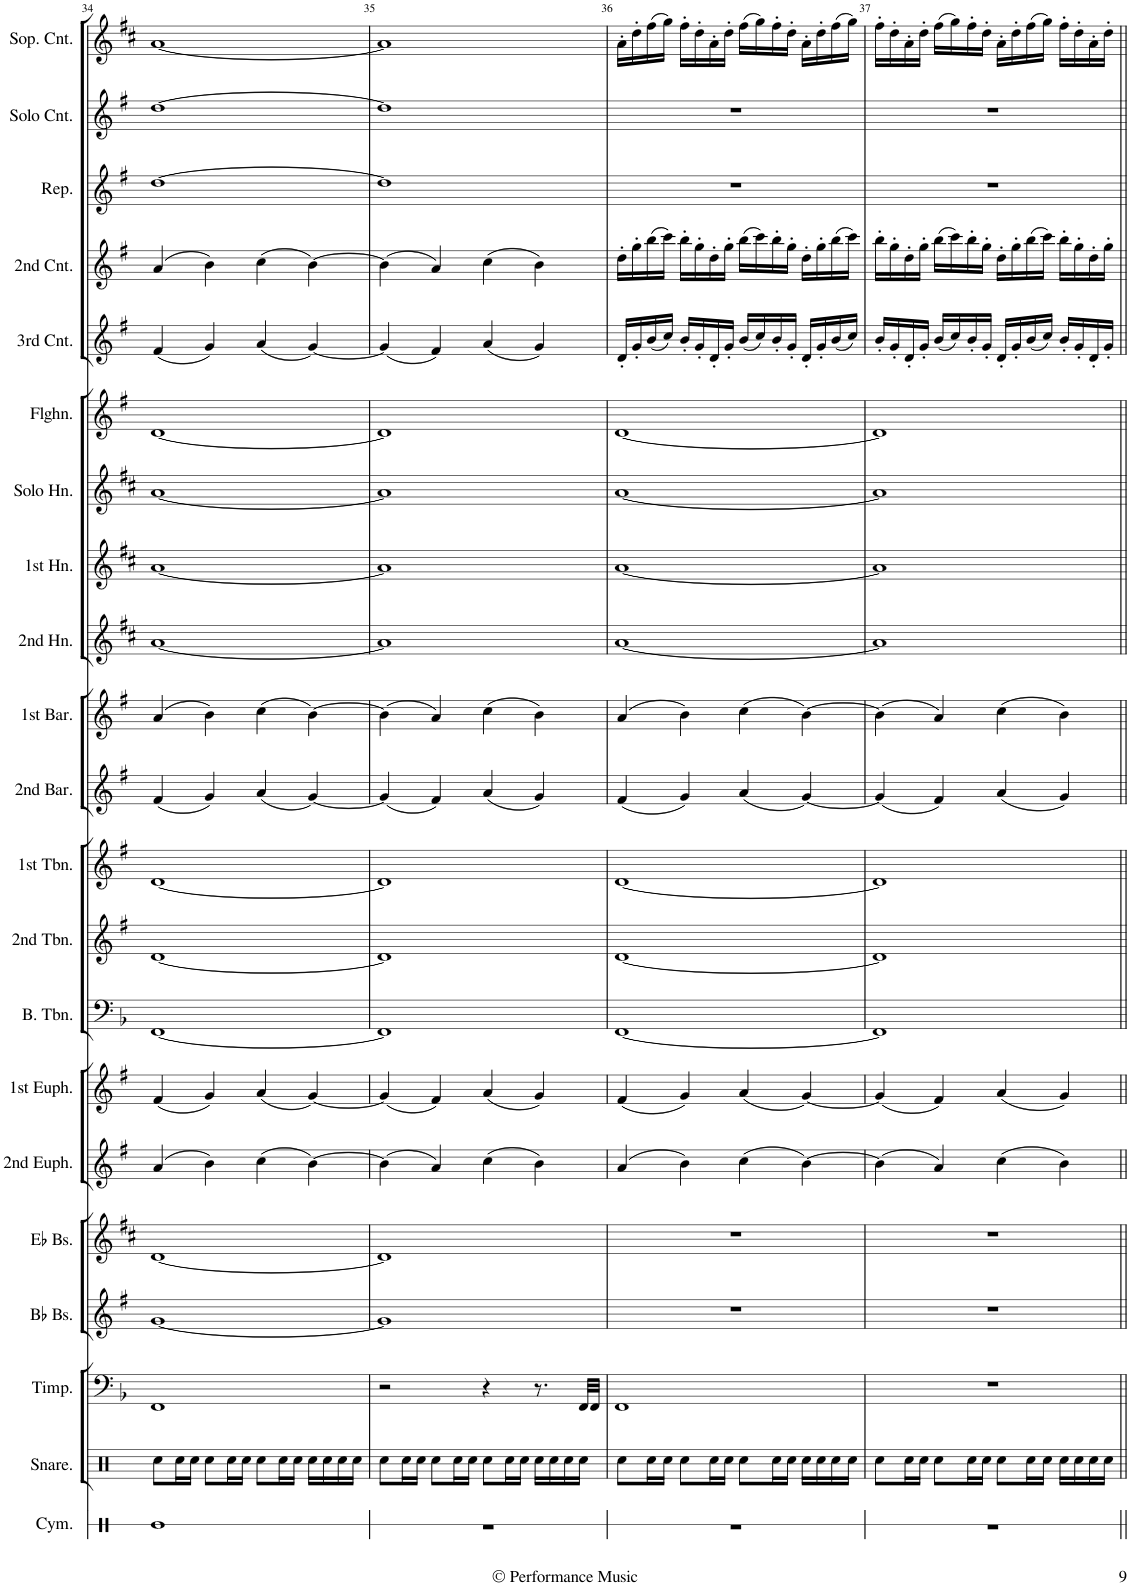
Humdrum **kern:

**kern	**kern	**kern	**kern	**kern	**kern	**kern	**kern	**kern	**kern	**kern	**kern	**kern	**kern	**kern	**kern	**kern	**kern	**kern	**kern	**kern
*part21	*part20	*part19	*part18	*part17	*part16	*part15	*part14	*part13	*part12	*part11	*part10	*part9	*part8	*part7	*part6	*part5	*part4	*part3	*part2	*part1
*staff21	*staff20	*staff19	*staff18	*staff17	*staff16	*staff15	*staff14	*staff13	*staff12	*staff11	*staff10	*staff9	*staff8	*staff7	*staff6	*staff5	*staff4	*staff3	*staff2	*staff1
*I"Cymbal	*I"Snare Drum	*I"Timpani	*I"Bb Bass	*I"Eb Bass	*I"2nd Euphonium	*I"1st Euphonium	*I"Bass Trombone	*I"2nd Trombone	*I"1st Trombone	*I"2nd Baritone	*I"1st Baritone	*I"2nd Horn	*I"1st Horn	*I"Solo Horn	*I"Flugelhorn	*I"3rd Cornet	*I"2nd Cornet	*I"Repiano	*I"Solo Cornet	*I"Soprano Cornet
*I'Cym.	*I'Snare.	*I'Timp.	*I'Bb Bs.	*I'Eb Bs.	*I'2nd Euph.	*I'1st Euph.	*I'B. Tbn.	*I'2nd Tbn.	*I'1st Tbn.	*I'2nd Bar.	*I'1st Bar.	*I'2nd Hn.	*I'1st Hn.	*I'Solo Hn.	*I'Flghn.	*I'3rd Cnt.	*I'2nd Cnt.	*I'Rep.	*I'Solo Cnt.	*I'Sop. Cnt.
!!LO:PB:g=z
*clefX	*clefX	*clefF4	*clefG2	*clefG2	*clefG2	*clefG2	*clefF4	*clefG2	*clefG2	*clefG2	*clefG2	*clefG2	*clefG2	*clefG2	*clefG2	*clefG2	*clefG2	*clefG2	*clefG2	*clefG2
*	*	*	*Trd15c26	*Trd12c21	*	*Trd8c14	*	*Trd8c14	*Trd8c14	*Trd8c14	*Trd8c14	*Trd5c9	*Trd5c9	*Trd5c9	*Trd1c2	*Trd1c2	*Trd1c2	*Trd1c2	*Trd1c2	*Trd-2c-3
*k[]	*k[]	*k[b-]	*k[f#]	*k[f#c#]	*k[f#]	*k[f#]	*k[b-]	*k[f#]	*k[f#]	*k[f#]	*k[f#]	*k[f#c#]	*k[f#c#]	*k[f#c#]	*k[f#]	*k[f#]	*k[f#]	*k[f#]	*k[f#]	*k[f#c#]
*M4/4	*M4/4	*M4/4	*M4/4	*M4/4	*M4/4	*M4/4	*M4/4	*M4/4	*M4/4	*M4/4	*M4/4	*M4/4	*M4/4	*M4/4	*M4/4	*M4/4	*M4/4	*M4/4	*M4/4	*M4/4
=34	=34	=34	=34	=34	=34	=34	=34	=34	=34	=34	=34	=34	=34	=34	=34	=34	=34	=34	=34	=34
1Re	8Rcc\L	1FF	[1g	[1d	(4a/	(4f#/	[1FF	[1d	[1d	(4f#/	(4a/	[1a	[1a	[1a	[1d	(4f#/	(4a/	[1dd	[1dd	[1a
.	16Rcc\L	.	.	.	.	.	.	.	.	.	.	.	.	.	.	.	.	.	.	.
.	16Rcc\JJ	.	.	.	.	.	.	.	.	.	.	.	.	.	.	.	.	.	.	.
.	8Rcc\L	.	.	.	4b\)	4g/)	.	.	.	4g/)	4b\)	.	.	.	.	4g/)	4b\)	.	.	.
.	16Rcc\L	.	.	.	.	.	.	.	.	.	.	.	.	.	.	.	.	.	.	.
.	16Rcc\JJ	.	.	.	.	.	.	.	.	.	.	.	.	.	.	.	.	.	.	.
.	8Rcc\L	.	.	.	(4cc\	(4a/	.	.	.	(4a/	(4cc\	.	.	.	.	(4a/	(4cc\	.	.	.
.	16Rcc\L	.	.	.	.	.	.	.	.	.	.	.	.	.	.	.	.	.	.	.
.	16Rcc\JJ	.	.	.	.	.	.	.	.	.	.	.	.	.	.	.	.	.	.	.
.	16Rcc\LL	.	.	.	[4b\)	[4g/)	.	.	.	[4g/)	[4b\)	.	.	.	.	[4g/)	[4b\)	.	.	.
.	16Rcc\	.	.	.	.	.	.	.	.	.	.	.	.	.	.	.	.	.	.	.
.	16Rcc\	.	.	.	.	.	.	.	.	.	.	.	.	.	.	.	.	.	.	.
.	16Rcc\JJ	.	.	.	.	.	.	.	.	.	.	.	.	.	.	.	.	.	.	.
=35	=35	=35	=35	=35	=35	=35	=35	=35	=35	=35	=35	=35	=35	=35	=35	=35	=35	=35	=35	=35
1r	8Rcc\L	2r	1g]	1d]	(4b\]	(4g/]	1FF]	1d]	1d]	(4g/]	(4b\]	1a]	1a]	1a]	1d]	(4g/]	(4b\]	1dd]	1dd]	1a]
.	16Rcc\L	.	.	.	.	.	.	.	.	.	.	.	.	.	.	.	.	.	.	.
.	16Rcc\JJ	.	.	.	.	.	.	.	.	.	.	.	.	.	.	.	.	.	.	.
.	8Rcc\L	.	.	.	4a/)	4f#/)	.	.	.	4f#/)	4a/)	.	.	.	.	4f#/)	4a/)	.	.	.
.	16Rcc\L	.	.	.	.	.	.	.	.	.	.	.	.	.	.	.	.	.	.	.
.	16Rcc\JJ	.	.	.	.	.	.	.	.	.	.	.	.	.	.	.	.	.	.	.
.	8Rcc\L	4r	.	.	(4cc\	(4a/	.	.	.	(4a/	(4cc\	.	.	.	.	(4a/	(4cc\	.	.	.
.	16Rcc\L	.	.	.	.	.	.	.	.	.	.	.	.	.	.	.	.	.	.	.
.	16Rcc\JJ	.	.	.	.	.	.	.	.	.	.	.	.	.	.	.	.	.	.	.
.	16Rcc\LL	8.r	.	.	4b\)	4g/)	.	.	.	4g/)	4b\)	.	.	.	.	4g/)	4b\)	.	.	.
.	16Rcc\	.	.	.	.	.	.	.	.	.	.	.	.	.	.	.	.	.	.	.
.	16Rcc\	.	.	.	.	.	.	.	.	.	.	.	.	.	.	.	.	.	.	.
.	16Rcc\JJ	32FF/LLL	.	.	.	.	.	.	.	.	.	.	.	.	.	.	.	.	.	.
.	.	32FF/JJJ	.	.	.	.	.	.	.	.	.	.	.	.	.	.	.	.	.	.
=36	=36	=36	=36	=36	=36	=36	=36	=36	=36	=36	=36	=36	=36	=36	=36	=36	=36	=36	=36	=36
1r	8Rcc\L	1FF	1r	1r	(4a/	(4f#/	[1FF	[1d	[1d	(4f#/	(4a/	[1a	[1a	[1a	[1d	16d'/LL	16dd'\LL	1r	1r	16a'\LL
.	.	.	.	.	.	.	.	.	.	.	.	.	.	.	.	16g'/	16gg'\	.	.	16dd'\
.	16Rcc\L	.	.	.	.	.	.	.	.	.	.	.	.	.	.	(16b/	(16bb\	.	.	(16ff#\
.	16Rcc\JJ	.	.	.	.	.	.	.	.	.	.	.	.	.	.	16cc/JJ)	16ccc\JJ)	.	.	16gg\JJ)
.	8Rcc\L	.	.	.	4b\)	4g/)	.	.	.	4g/)	4b\)	.	.	.	.	16b'/LL	16bb'\LL	.	.	16ff#'\LL
.	.	.	.	.	.	.	.	.	.	.	.	.	.	.	.	16g'/	16gg'\	.	.	16dd'\
.	16Rcc\L	.	.	.	.	.	.	.	.	.	.	.	.	.	.	16d'/	16dd'\	.	.	16a'\
.	16Rcc\JJ	.	.	.	.	.	.	.	.	.	.	.	.	.	.	16g'/JJ	16gg'\JJ	.	.	16dd'\JJ
.	8Rcc\L	.	.	.	(4cc\	(4a/	.	.	.	(4a/	(4cc\	.	.	.	.	(16b/LL	(16bb\LL	.	.	(16ff#\LL
.	.	.	.	.	.	.	.	.	.	.	.	.	.	.	.	16cc/)	16ccc\)	.	.	16gg\)
.	16Rcc\L	.	.	.	.	.	.	.	.	.	.	.	.	.	.	16b'/	16bb'\	.	.	16ff#'\
.	16Rcc\JJ	.	.	.	.	.	.	.	.	.	.	.	.	.	.	16g'/JJ	16gg'\JJ	.	.	16dd'\JJ
.	16Rcc\LL	.	.	.	[4b\)	[4g/)	.	.	.	[4g/)	[4b\)	.	.	.	.	16d'/LL	16dd'\LL	.	.	16a'\LL
.	16Rcc\	.	.	.	.	.	.	.	.	.	.	.	.	.	.	16g'/	16gg'\	.	.	16dd'\
.	16Rcc\	.	.	.	.	.	.	.	.	.	.	.	.	.	.	(16b/	(16bb\	.	.	(16ff#\
.	16Rcc\JJ	.	.	.	.	.	.	.	.	.	.	.	.	.	.	16cc/JJ)	16ccc\JJ)	.	.	16gg\JJ)
=37	=37	=37	=37	=37	=37	=37	=37	=37	=37	=37	=37	=37	=37	=37	=37	=37	=37	=37	=37	=37
1r	8Rcc\L	1r	1r	1r	(4b\]	(4g/]	1FF]	1d]	1d]	(4g/]	(4b\]	1a]	1a]	1a]	1d]	16b'/LL	16bb'\LL	1r	1r	16ff#'\LL
.	.	.	.	.	.	.	.	.	.	.	.	.	.	.	.	16g'/	16gg'\	.	.	16dd'\
.	16Rcc\L	.	.	.	.	.	.	.	.	.	.	.	.	.	.	16d'/	16dd'\	.	.	16a'\
.	16Rcc\JJ	.	.	.	.	.	.	.	.	.	.	.	.	.	.	16g'/JJ	16gg'\JJ	.	.	16dd'\JJ
.	8Rcc\L	.	.	.	4a/)	4f#/)	.	.	.	4f#/)	4a/)	.	.	.	.	(16b/LL	(16bb\LL	.	.	(16ff#\LL
.	.	.	.	.	.	.	.	.	.	.	.	.	.	.	.	16cc/)	16ccc\)	.	.	16gg\)
.	16Rcc\L	.	.	.	.	.	.	.	.	.	.	.	.	.	.	16b'/	16bb'\	.	.	16ff#'\
.	16Rcc\JJ	.	.	.	.	.	.	.	.	.	.	.	.	.	.	16g'/JJ	16gg'\JJ	.	.	16dd'\JJ
.	8Rcc\L	.	.	.	(4cc\	(4a/	.	.	.	(4a/	(4cc\	.	.	.	.	16d'/LL	16dd'\LL	.	.	16a'\LL
.	.	.	.	.	.	.	.	.	.	.	.	.	.	.	.	16g'/	16gg'\	.	.	16dd'\
.	16Rcc\L	.	.	.	.	.	.	.	.	.	.	.	.	.	.	(16b/	(16bb\	.	.	(16ff#\
.	16Rcc\JJ	.	.	.	.	.	.	.	.	.	.	.	.	.	.	16cc/JJ)	16ccc\JJ)	.	.	16gg\JJ)
.	16Rcc\LL	.	.	.	4b\)	4g/)	.	.	.	4g/)	4b\)	.	.	.	.	16b'/LL	16bb'\LL	.	.	16ff#'\LL
.	16Rcc\	.	.	.	.	.	.	.	.	.	.	.	.	.	.	16g'/	16gg'\	.	.	16dd'\
.	16Rcc\	.	.	.	.	.	.	.	.	.	.	.	.	.	.	16d'/	16dd'\	.	.	16a'\
.	16Rcc\JJ	.	.	.	.	.	.	.	.	.	.	.	.	.	.	16g'/JJ	16gg'\JJ	.	.	16dd'\JJ
=||	=||	=||	=||	=||	=||	=||	=||	=||	=||	=||	=||	=||	=||	=||	=||	=||	=||	=||	=||	=||
*-	*-	*-	*-	*-	*-	*-	*-	*-	*-	*-	*-	*-	*-	*-	*-	*-	*-	*-	*-	*-
